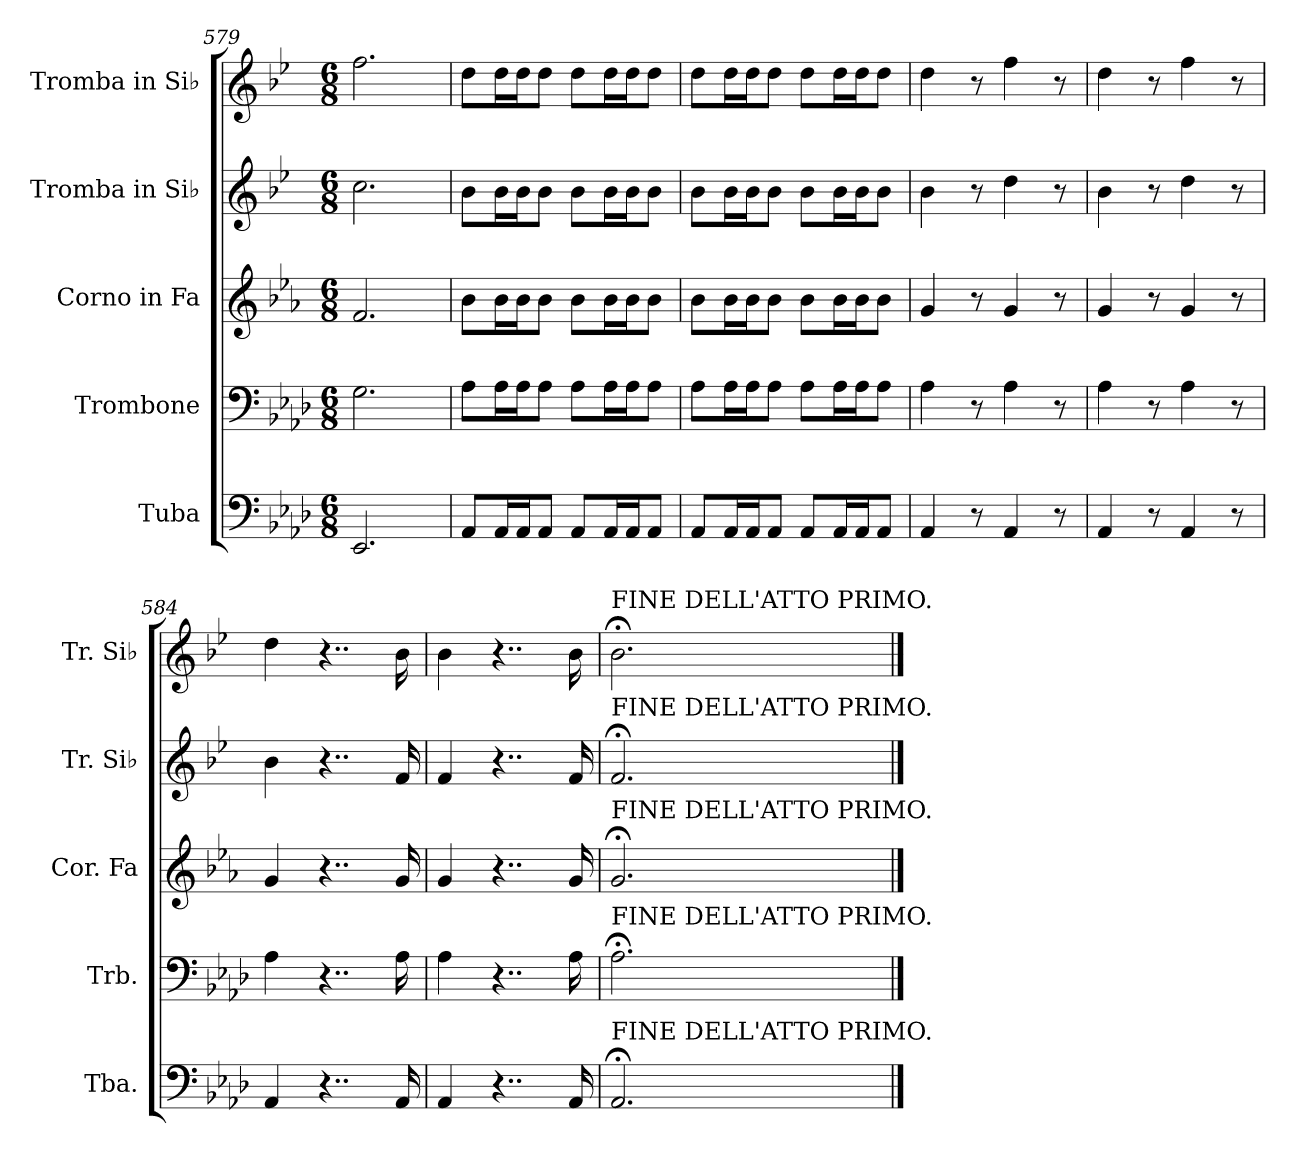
**kern	**kern	**kern	**kern	**kern
*part5	*part4	*part3	*part2	*part1
*staff5	*staff4	*staff3	*staff2	*staff1
*I"Tuba	*I"Trombone	*I"Corno in Fa	*I"Tromba in Si♭	*I"Tromba in Si♭
*I'Tba.	*I'Trb.	*I'Cor. Fa	*I'Tr. Si♭	*I'Tr. Si♭
*clefF4	*clefF4	*clefG2	*clefG2	*clefG2
*	*	*ITrd4c7	*ITrd1c2	*ITrd1c2
*k[b-e-a-d-]	*k[b-e-a-d-]	*k[b-e-a-d-]	*k[b-e-a-d-]	*k[b-e-a-d-]
*M6/8	*M6/8	*M6/8	*M6/8	*M6/8
=579	=579	=579	=579	=579
2.EE-/	2.G\	2.B-/	2.b-\	2.ee-\
=580	=580	=580	=580	=580
8AA-/L	8A-\L	8e-\L	8a-\L	8cc\L
16AA-/L	16A-\L	16e-\L	16a-\L	16cc\L
16AA-/J	16A-\J	16e-\J	16a-\J	16cc\J
8AA-/J	8A-\J	8e-\J	8a-\J	8cc\J
8AA-/L	8A-\L	8e-\L	8a-\L	8cc\L
16AA-/L	16A-\L	16e-\L	16a-\L	16cc\L
16AA-/J	16A-\J	16e-\J	16a-\J	16cc\J
8AA-/J	8A-\J	8e-\J	8a-\J	8cc\J
=581	=581	=581	=581	=581
8AA-/L	8A-\L	8e-\L	8a-\L	8cc\L
16AA-/L	16A-\L	16e-\L	16a-\L	16cc\L
16AA-/J	16A-\J	16e-\J	16a-\J	16cc\J
8AA-/J	8A-\J	8e-\J	8a-\J	8cc\J
8AA-/L	8A-\L	8e-\L	8a-\L	8cc\L
16AA-/L	16A-\L	16e-\L	16a-\L	16cc\L
16AA-/J	16A-\J	16e-\J	16a-\J	16cc\J
8AA-/J	8A-\J	8e-\J	8a-\J	8cc\J
=582	=582	=582	=582	=582
4AA-/	4A-\	4c/	4a-\	4cc\
8r	8r	8r	8r	8r
4AA-/	4A-\	4c/	4cc\	4ee-\
8r	8r	8r	8r	8r
=583	=583	=583	=583	=583
4AA-/	4A-\	4c/	4a-\	4cc\
8r	8r	8r	8r	8r
4AA-/	4A-\	4c/	4cc\	4ee-\
8r	8r	8r	8r	8r
!!LO:LB:g=z
=584	=584	=584	=584	=584
4AA-/	4A-\	4c/	4a-\	4cc\
4..r	4..r	4..r	4..r	4..r
16AA-/	16A-\	16c/	16e-/	16a-\
=585	=585	=585	=585	=585
4AA-/	4A-\	4c/	4e-/	4a-\
4..r	4..r	4..r	4..r	4..r
16AA-/	16A-\	16c/	16e-/	16a-\
=586	=586	=586	=586	=586
!	!	!	!	!LO:TX:a:t=FINE DELL'ATTO PRIMO.
!	!	!	!LO:TX:a:t=FINE DELL'ATTO PRIMO.	!
!	!	!LO:TX:a:t=FINE DELL'ATTO PRIMO.	!	!
!	!LO:TX:a:t=FINE DELL'ATTO PRIMO.	!	!	!
!LO:TX:a:t=FINE DELL'ATTO PRIMO.	!	!	!	!
2.AA-;</	2.A-;<\	2.c;</	2.e-;</	2.a-;<\
==	==	==	==	==
*-	*-	*-	*-	*-
